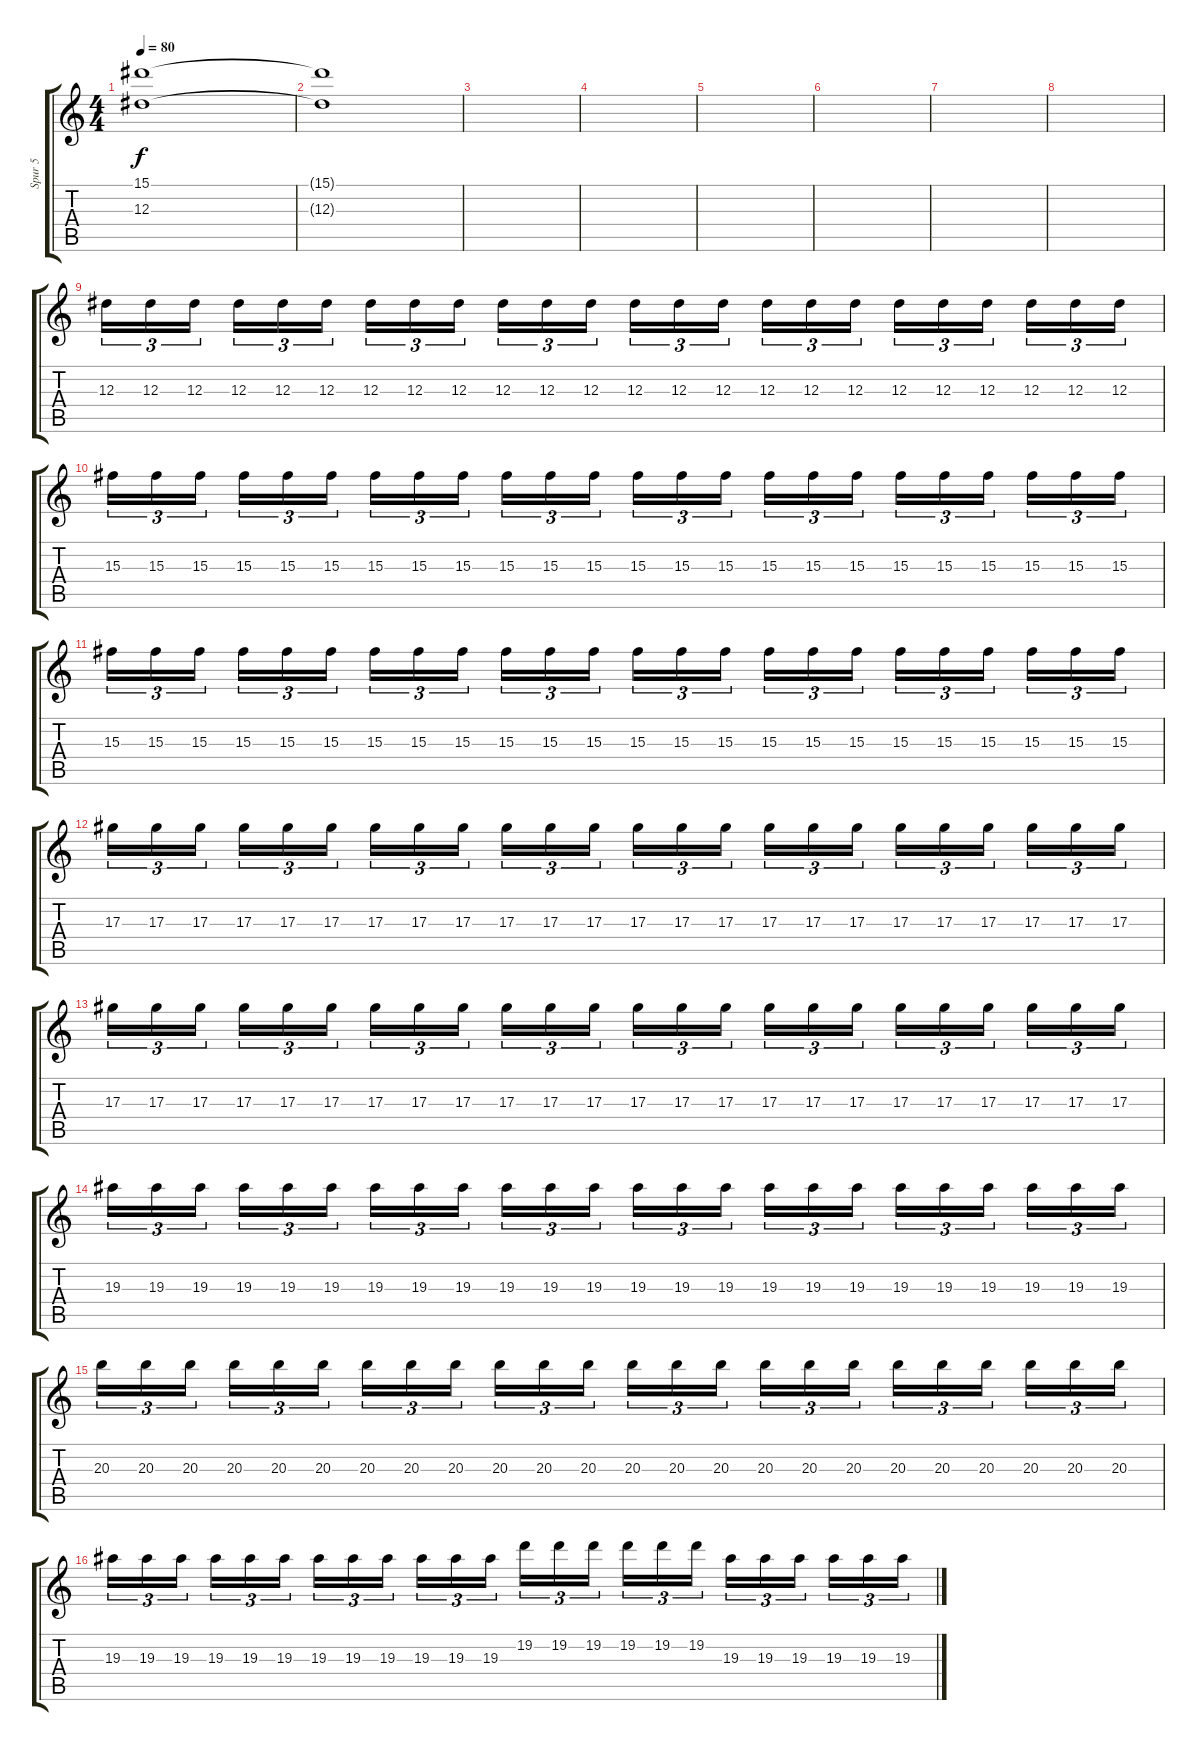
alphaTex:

\track ("Spur 5" "Spur 5") {instrument distortionguitar}
\staff {score tabs}
\tuning (C4 G3 Eb3 Bb2 F2 C2) {hide}
\ts (4 4)
\tempo 80
\clef g2
\ks c
(15.1 12.3).1{dy f} |
(15.1{t} 12.3{t}).1 |
|
|
|
|
|
|
12.3.16{tu (3 2)} 12.3.16{tu (3 2)} 12.3.16{tu (3 2) beam splitsecondary} 12.3.16{tu (3 2)} 12.3.16{tu (3 2)} 12.3.16{tu (3 2)} 12.3.16{tu (3 2)} 12.3.16{tu (3 2)} 12.3.16{tu (3 2) beam splitsecondary} 12.3.16{tu (3 2)} 12.3.16{tu (3 2)} 12.3.16{tu (3 2)} 12.3.16{tu (3 2)} 12.3.16{tu (3 2)} 12.3.16{tu (3 2) beam splitsecondary} 12.3.16{tu (3 2)} 12.3.16{tu (3 2)} 12.3.16{tu (3 2)} 12.3.16{tu (3 2)} 12.3.16{tu (3 2)} 12.3.16{tu (3 2) beam splitsecondary} 12.3.16{tu (3 2)} 12.3.16{tu (3 2)} 12.3.16{tu (3 2)} |
15.3.16{tu (3 2)} 15.3.16{tu (3 2)} 15.3.16{tu (3 2) beam splitsecondary} 15.3.16{tu (3 2)} 15.3.16{tu (3 2)} 15.3.16{tu (3 2)} 15.3.16{tu (3 2)} 15.3.16{tu (3 2)} 15.3.16{tu (3 2) beam splitsecondary} 15.3.16{tu (3 2)} 15.3.16{tu (3 2)} 15.3.16{tu (3 2)} 15.3.16{tu (3 2)} 15.3.16{tu (3 2)} 15.3.16{tu (3 2) beam splitsecondary} 15.3.16{tu (3 2)} 15.3.16{tu (3 2)} 15.3.16{tu (3 2)} 15.3.16{tu (3 2)} 15.3.16{tu (3 2)} 15.3.16{tu (3 2) beam splitsecondary} 15.3.16{tu (3 2)} 15.3.16{tu (3 2)} 15.3.16{tu (3 2)} |
15.3.16{tu (3 2)} 15.3.16{tu (3 2)} 15.3.16{tu (3 2) beam splitsecondary} 15.3.16{tu (3 2)} 15.3.16{tu (3 2)} 15.3.16{tu (3 2)} 15.3.16{tu (3 2)} 15.3.16{tu (3 2)} 15.3.16{tu (3 2) beam splitsecondary} 15.3.16{tu (3 2)} 15.3.16{tu (3 2)} 15.3.16{tu (3 2)} 15.3.16{tu (3 2)} 15.3.16{tu (3 2)} 15.3.16{tu (3 2) beam splitsecondary} 15.3.16{tu (3 2)} 15.3.16{tu (3 2)} 15.3.16{tu (3 2)} 15.3.16{tu (3 2)} 15.3.16{tu (3 2)} 15.3.16{tu (3 2) beam splitsecondary} 15.3.16{tu (3 2)} 15.3.16{tu (3 2)} 15.3.16{tu (3 2)} |
17.3.16{tu (3 2)} 17.3.16{tu (3 2)} 17.3.16{tu (3 2) beam splitsecondary} 17.3.16{tu (3 2)} 17.3.16{tu (3 2)} 17.3.16{tu (3 2)} 17.3.16{tu (3 2)} 17.3.16{tu (3 2)} 17.3.16{tu (3 2) beam splitsecondary} 17.3.16{tu (3 2)} 17.3.16{tu (3 2)} 17.3.16{tu (3 2)} 17.3.16{tu (3 2)} 17.3.16{tu (3 2)} 17.3.16{tu (3 2) beam splitsecondary} 17.3.16{tu (3 2)} 17.3.16{tu (3 2)} 17.3.16{tu (3 2)} 17.3.16{tu (3 2)} 17.3.16{tu (3 2)} 17.3.16{tu (3 2) beam splitsecondary} 17.3.16{tu (3 2)} 17.3.16{tu (3 2)} 17.3.16{tu (3 2)} |
17.3.16{tu (3 2)} 17.3.16{tu (3 2)} 17.3.16{tu (3 2) beam splitsecondary} 17.3.16{tu (3 2)} 17.3.16{tu (3 2)} 17.3.16{tu (3 2)} 17.3.16{tu (3 2)} 17.3.16{tu (3 2)} 17.3.16{tu (3 2) beam splitsecondary} 17.3.16{tu (3 2)} 17.3.16{tu (3 2)} 17.3.16{tu (3 2)} 17.3.16{tu (3 2)} 17.3.16{tu (3 2)} 17.3.16{tu (3 2) beam splitsecondary} 17.3.16{tu (3 2)} 17.3.16{tu (3 2)} 17.3.16{tu (3 2)} 17.3.16{tu (3 2)} 17.3.16{tu (3 2)} 17.3.16{tu (3 2) beam splitsecondary} 17.3.16{tu (3 2)} 17.3.16{tu (3 2)} 17.3.16{tu (3 2)} |
19.3.16{tu (3 2)} 19.3.16{tu (3 2)} 19.3.16{tu (3 2) beam splitsecondary} 19.3.16{tu (3 2)} 19.3.16{tu (3 2)} 19.3.16{tu (3 2)} 19.3.16{tu (3 2)} 19.3.16{tu (3 2)} 19.3.16{tu (3 2) beam splitsecondary} 19.3.16{tu (3 2)} 19.3.16{tu (3 2)} 19.3.16{tu (3 2)} 19.3.16{tu (3 2)} 19.3.16{tu (3 2)} 19.3.16{tu (3 2) beam splitsecondary} 19.3.16{tu (3 2)} 19.3.16{tu (3 2)} 19.3.16{tu (3 2)} 19.3.16{tu (3 2)} 19.3.16{tu (3 2)} 19.3.16{tu (3 2) beam splitsecondary} 19.3.16{tu (3 2)} 19.3.16{tu (3 2)} 19.3.16{tu (3 2)} |
20.3.16{tu (3 2)} 20.3.16{tu (3 2)} 20.3.16{tu (3 2) beam splitsecondary} 20.3.16{tu (3 2)} 20.3.16{tu (3 2)} 20.3.16{tu (3 2)} 20.3.16{tu (3 2)} 20.3.16{tu (3 2)} 20.3.16{tu (3 2) beam splitsecondary} 20.3.16{tu (3 2)} 20.3.16{tu (3 2)} 20.3.16{tu (3 2)} 20.3.16{tu (3 2)} 20.3.16{tu (3 2)} 20.3.16{tu (3 2) beam splitsecondary} 20.3.16{tu (3 2)} 20.3.16{tu (3 2)} 20.3.16{tu (3 2)} 20.3.16{tu (3 2)} 20.3.16{tu (3 2)} 20.3.16{tu (3 2) beam splitsecondary} 20.3.16{tu (3 2)} 20.3.16{tu (3 2)} 20.3.16{tu (3 2)} |
19.3.16{tu (3 2)} 19.3.16{tu (3 2)} 19.3.16{tu (3 2) beam splitsecondary} 19.3.16{tu (3 2)} 19.3.16{tu (3 2)} 19.3.16{tu (3 2)} 19.3.16{tu (3 2)} 19.3.16{tu (3 2)} 19.3.16{tu (3 2) beam splitsecondary} 19.3.16{tu (3 2)} 19.3.16{tu (3 2)} 19.3.16{tu (3 2)} 19.2.16{tu (3 2)} 19.2.16{tu (3 2)} 19.2.16{tu (3 2) beam splitsecondary} 19.2.16{tu (3 2)} 19.2.16{tu (3 2)} 19.2.16{tu (3 2)} 19.3.16{tu (3 2)} 19.3.16{tu (3 2)} 19.3.16{tu (3 2) beam splitsecondary} 19.3.16{tu (3 2)} 19.3.16{tu (3 2)} 19.3.16{tu (3 2)}
